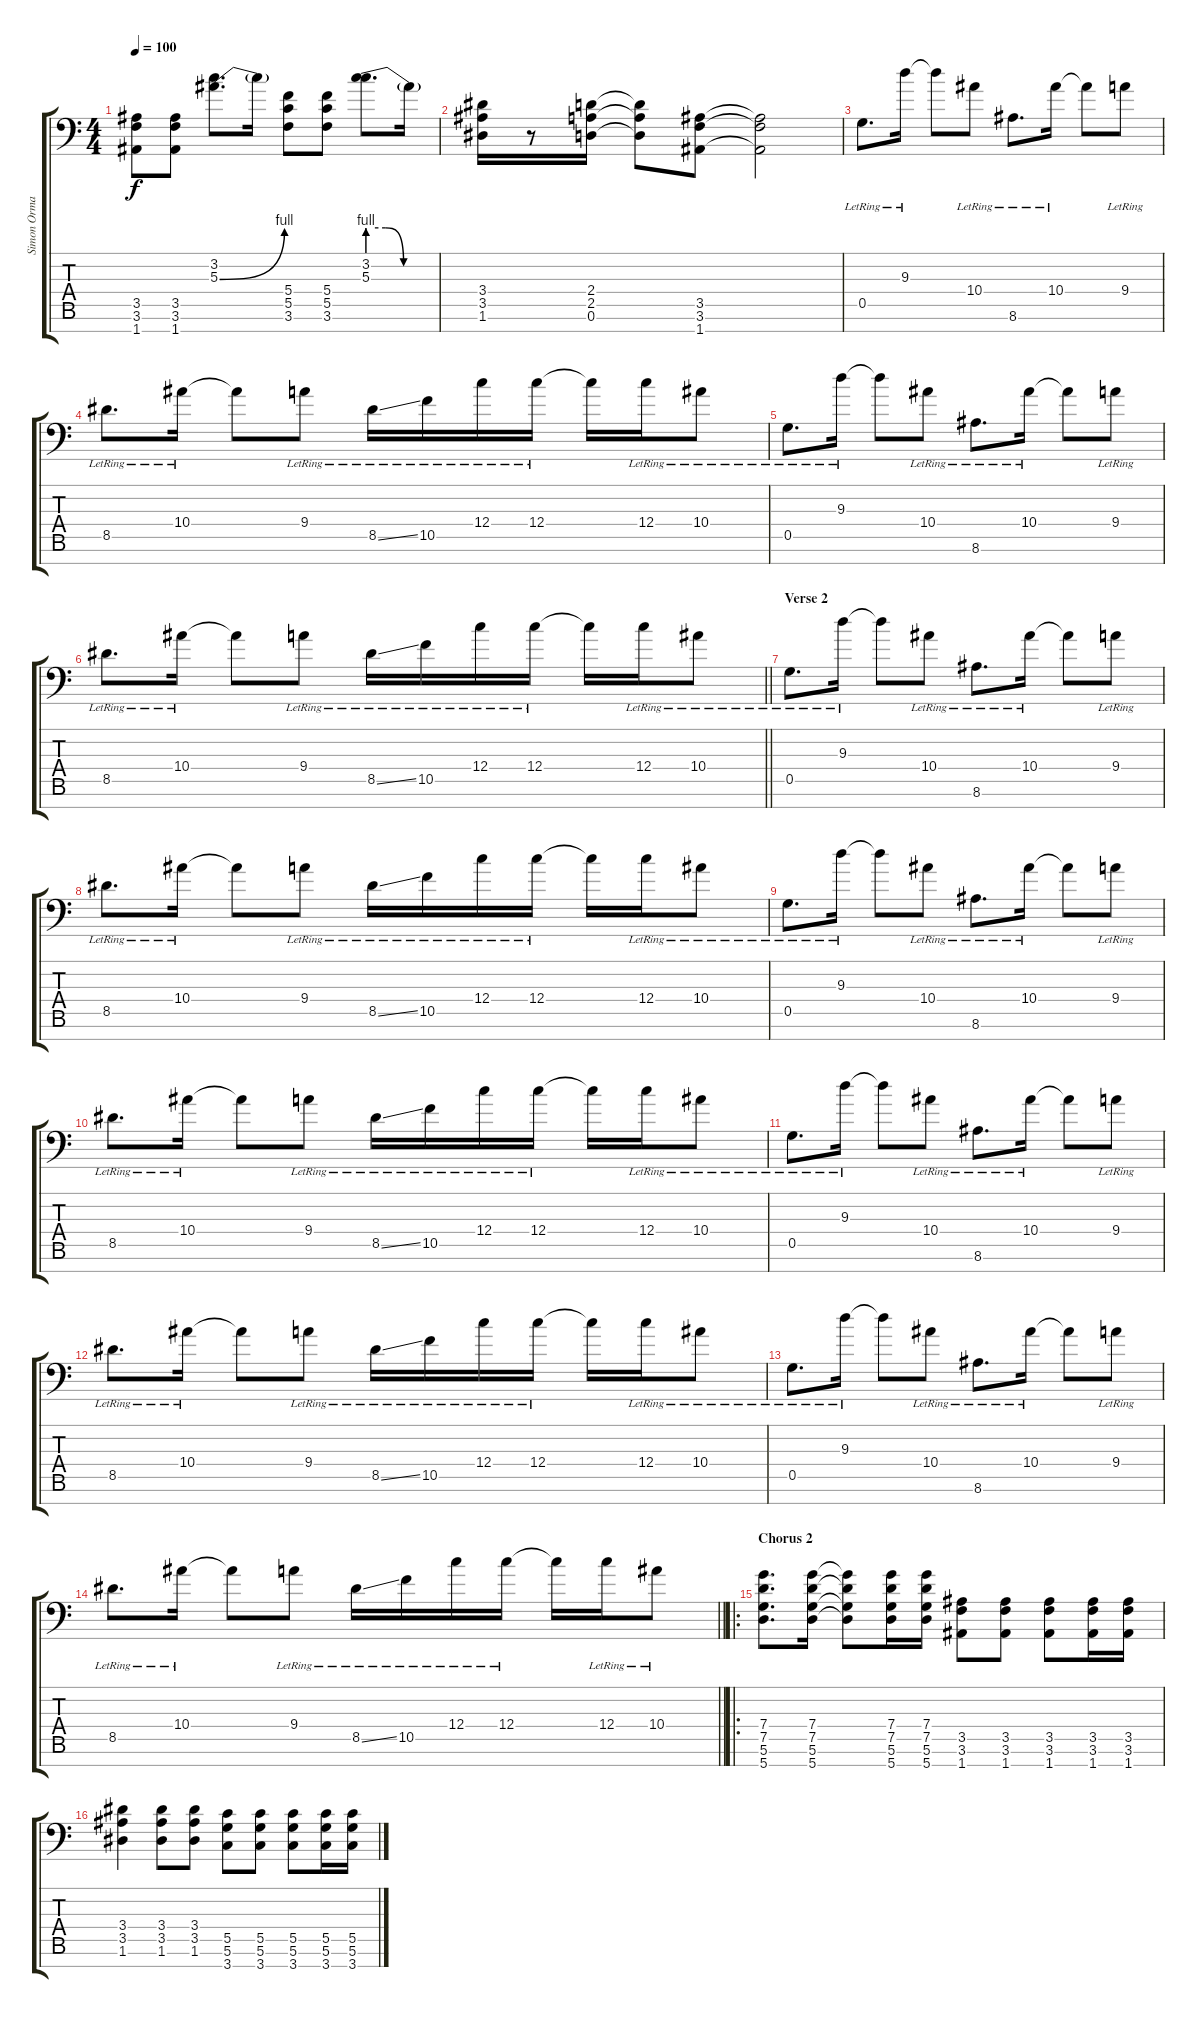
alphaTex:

\track ("Simon Ormandy | Gtr. 1" "Simon Orma") {instrument electricguitarclean}
\staff {score tabs}
\tuning (D4 A3 F3 C3 G2 D2 A1) {hide}
\ts (4 4)
\tempo 100
\clef f4
\ks c
(3.5 3.6 1.7).8{dy f} (3.5 3.6 1.7).8 (3.2 5.3{be (bend 0 0 60 4)}).8{d} 5.3{t}.16 (5.4 5.5 3.6).8 (5.4 5.5 3.6).8 (3.2 5.3{be (custom 0 4 15 4 30 0 60 0)}).8{d} 5.3{t}.16 |
(3.4 3.5 1.6).16 r.8 (2.4 2.5 0.6).16 (2.4{t} 2.5{t} 0.6{t}).8 (3.5 3.6 1.7).8 (3.5{t} 3.6{t} 1.7{t}).2 |
0.5{lr}.8{d instrument electricguitarclean} 9.3{lr}.16 9.3{t}.8 10.4{lr}.8 8.6{lr}.8{d} 10.4{lr}.16 10.4{t}.8 9.4{lr}.8 |
8.5{lr}.8{d} 10.4{lr}.16 10.4{t}.8 9.4{lr}.8 8.5{ss lr}.16 10.5{lr}.16 12.4{lr}.16 12.4{lr}.16 12.4{t}.16 12.4{lr}.16 10.4{lr}.8 |
0.5{lr}.8{d} 9.3{lr}.16 9.3{t}.8 10.4{lr}.8 8.6{lr}.8{d} 10.4{lr}.16 10.4{t}.8 9.4{lr}.8 |
\barLineRight lightlight
8.5{lr}.8{d} 10.4{lr}.16 10.4{t}.8 9.4{lr}.8 8.5{ss lr}.16 10.5{lr}.16 12.4{lr}.16 12.4{lr}.16 12.4{t}.16 12.4{lr}.16 10.4{lr}.8 |
\section ("" "Verse 2")
0.5{lr}.8{d} 9.3{lr}.16 9.3{t}.8 10.4{lr}.8 8.6{lr}.8{d} 10.4{lr}.16 10.4{t}.8 9.4{lr}.8 |
8.5{lr}.8{d} 10.4{lr}.16 10.4{t}.8 9.4{lr}.8 8.5{ss lr}.16 10.5{lr}.16 12.4{lr}.16 12.4{lr}.16 12.4{t}.16 12.4{lr}.16 10.4{lr}.8 |
0.5{lr}.8{d} 9.3{lr}.16 9.3{t}.8 10.4{lr}.8 8.6{lr}.8{d} 10.4{lr}.16 10.4{t}.8 9.4{lr}.8 |
8.5{lr}.8{d} 10.4{lr}.16 10.4{t}.8 9.4{lr}.8 8.5{ss lr}.16 10.5{lr}.16 12.4{lr}.16 12.4{lr}.16 12.4{t}.16 12.4{lr}.16 10.4{lr}.8 |
0.5{lr}.8{d} 9.3{lr}.16 9.3{t}.8 10.4{lr}.8 8.6{lr}.8{d} 10.4{lr}.16 10.4{t}.8 9.4{lr}.8 |
8.5{lr}.8{d} 10.4{lr}.16 10.4{t}.8 9.4{lr}.8 8.5{ss lr}.16 10.5{lr}.16 12.4{lr}.16 12.4{lr}.16 12.4{t}.16 12.4{lr}.16 10.4{lr}.8 |
0.5{lr}.8{d} 9.3{lr}.16 9.3{t}.8 10.4{lr}.8 8.6{lr}.8{d} 10.4{lr}.16 10.4{t}.8 9.4{lr}.8 |
\barLineRight lightlight
8.5{lr}.8{d} 10.4{lr}.16 10.4{t}.8 9.4{lr}.8 8.5{ss lr}.16 10.5{lr}.16 12.4{lr}.16 12.4{lr}.16 12.4{t}.16 12.4{lr}.16 10.4{lr}.8 |
\ro
\section ("" "Chorus 2")
(7.4 7.5 5.6 5.7).8{d instrument distortionguitar} (7.4 7.5 5.6 5.7).16 (7.4{t} 7.5{t} 5.6{t} 5.7{t}).8 (7.4 7.5 5.6 5.7).16 (7.4 7.5 5.6 5.7).16 (3.5 3.6 1.7).8 (3.5 3.6 1.7).8 (3.5 3.6 1.7).8 (3.5 3.6 1.7).16 (3.5 3.6 1.7).16 |
(3.4 3.5 1.6).4 (3.4 3.5 1.6).8 (3.4 3.5 1.6).8 (5.5 5.6 3.7).8 (5.5 5.6 3.7).8 (5.5 5.6 3.7).8 (5.5 5.6 3.7).16 (5.5 5.6 3.7).16
